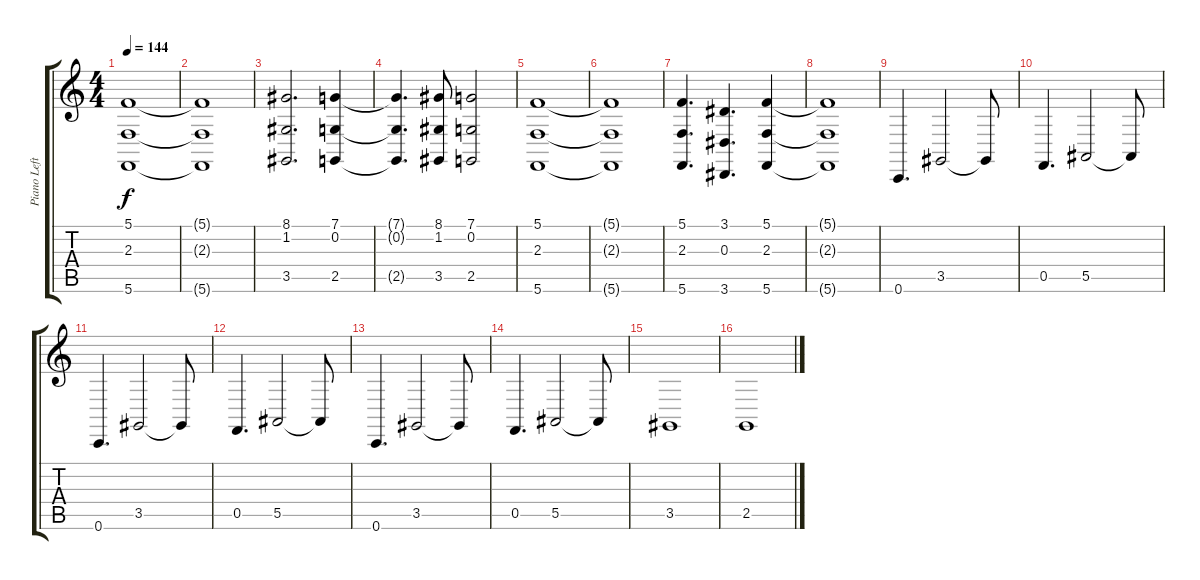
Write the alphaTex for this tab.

\track ("Piano Left Hand" "Piano Left") {instrument vibraphone}
\staff {score tabs}
\tuning (C4 G3 Eb3 Bb2 F2 C2) {hide}
\ts (4 4)
\tempo 144
\clef g2
\ks c
(5.1 2.3 5.6).1{dy f} |
(5.1{t} 2.3{t} 5.6{t}).1 |
(8.1 1.2 3.5).2{d} (7.1 0.2 2.5).4 |
(7.1{t} 0.2{t} 2.5{t}).4{d} (8.1 1.2 3.5).8 (7.1 0.2 2.5).2 |
(5.1 2.3 5.6).1 |
(5.1{t} 2.3{t} 5.6{t}).1 |
(5.1 2.3 5.6).4{d} (3.1 0.3 3.6).4{d} (5.1 2.3 5.6).4 |
(5.1{t} 2.3{t} 5.6{t}).1 |
0.6.4{d} 3.5.2 3.5{t}.8 |
0.5.4{d} 5.5.2 5.5{t}.8 |
0.6.4{d} 3.5.2 3.5{t}.8 |
0.5.4{d} 5.5.2 5.5{t}.8 |
0.6.4{d} 3.5.2 3.5{t}.8 |
0.5.4{d} 5.5.2 5.5{t}.8 |
3.5.1 |
2.5.1
